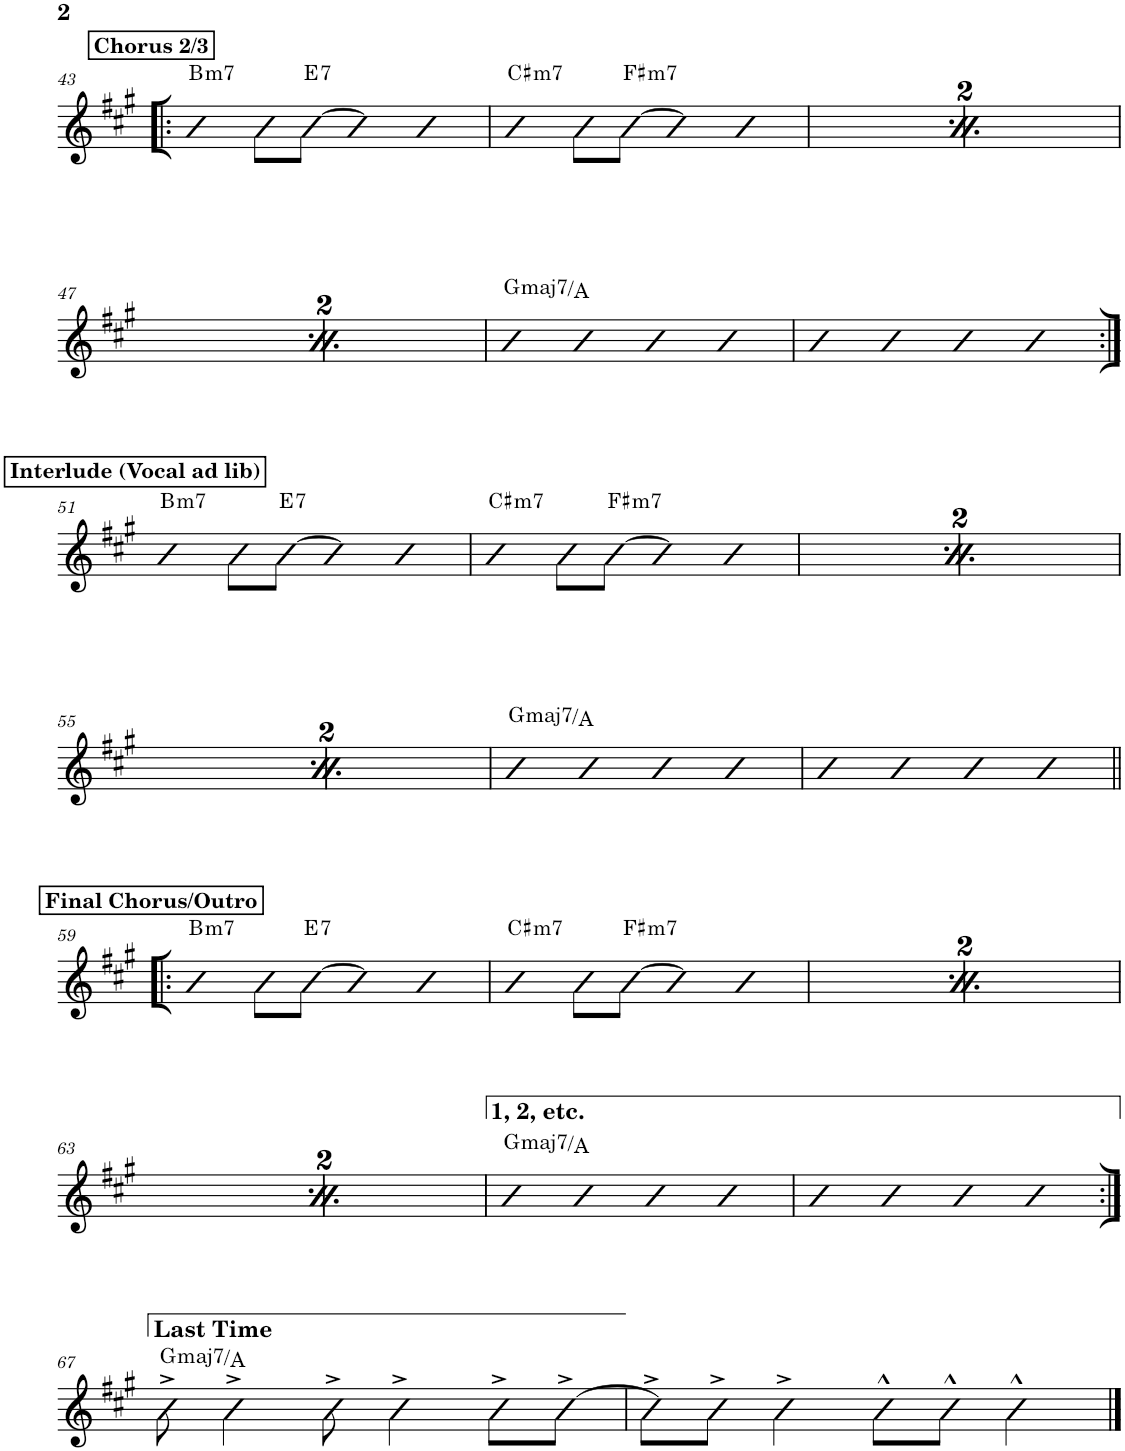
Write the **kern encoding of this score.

**kern	**harte
*part1	*part1
*staff1	*
*I"Piano	*
*I'Pno.	*
!!LO:PB:g=z
*clefG2	*
*k[f#c#g#]	*
*M4/4	*
!!LO:REH:place=s1:a:B:cj:t=Chorus 2/3
=43!|:	=43!|:
!	!LO:H:kt=m7
4b	B:min7
8b\L	.
!	!LO:H:kt=7
[8b\J	E:7
4b]	.
4b	.
=44	=44
!	!LO:H:kt=m7
4b	C#:min7
8b\L	.
!	!LO:H:kt=m7
[8b\J	F#:min7
4b]	.
4b	.
!!LO:REH:place=s1:a:B:cj:t=Chorus 2/3
=45	=45
!	!LO:H:kt=m7
4b	B:min7
8b\L	.
!	!LO:H:kt=7
[8b\J	E:7
4b]	.
4b	.
=46	=46
!	!LO:H:kt=m7
4b	C#:min7
8b\L	.
!	!LO:H:kt=m7
[8b\J	F#:min7
4b]	.
4b	.
!!LO:LB:g=z
!!LO:REH:place=s1:a:B:cj:t=Chorus 2/3
=47	=47
!	!LO:H:kt=m7
4b	B:min7
8b\L	.
!	!LO:H:kt=7
[8b\J	E:7
4b]	.
4b	.
=48	=48
!	!LO:H:kt=m7
4b	C#:min7
8b\L	.
!	!LO:H:kt=m7
[8b\J	F#:min7
4b]	.
4b	.
=49	=49
!	!LO:H:kt=maj7
4b	G:maj7/2
4b	.
4b	.
4b	.
=50	=50
4b	.
4b	.
4b	.
4b	.
!!LO:LB:g=z
!!LO:REH:place=s1:a:B:cj:t=Interlude (Vocal ad lib)
=51:|!	=51:|!
!	!LO:H:kt=m7
4b	B:min7
8b\L	.
!	!LO:H:kt=7
[8b\J	E:7
4b]	.
4b	.
=52	=52
!	!LO:H:kt=m7
4b	C#:min7
8b\L	.
!	!LO:H:kt=m7
[8b\J	F#:min7
4b]	.
4b	.
!!LO:REH:place=s1:a:B:cj:t=Interlude (Vocal ad lib)
=53	=53
!	!LO:H:kt=m7
4b	B:min7
8b\L	.
!	!LO:H:kt=7
[8b\J	E:7
4b]	.
4b	.
=54	=54
!	!LO:H:kt=m7
4b	C#:min7
8b\L	.
!	!LO:H:kt=m7
[8b\J	F#:min7
4b]	.
4b	.
!!LO:LB:g=z
!!LO:REH:place=s1:a:B:cj:t=Interlude (Vocal ad lib)
=55	=55
!	!LO:H:kt=m7
4b	B:min7
8b\L	.
!	!LO:H:kt=7
[8b\J	E:7
4b]	.
4b	.
=56	=56
!	!LO:H:kt=m7
4b	C#:min7
8b\L	.
!	!LO:H:kt=m7
[8b\J	F#:min7
4b]	.
4b	.
=57	=57
!	!LO:H:kt=maj7
4b	G:maj7/2
4b	.
4b	.
4b	.
=58	=58
4b	.
4b	.
4b	.
4b	.
!!LO:LB:g=z
!!LO:REH:place=s1:a:B:cj:t=Final Chorus/Outro
=59!|:	=59!|:
!	!LO:H:kt=m7
4b	B:min7
8b\L	.
!	!LO:H:kt=7
[8b\J	E:7
4b]	.
4b	.
=60	=60
!	!LO:H:kt=m7
4b	C#:min7
8b\L	.
!	!LO:H:kt=m7
[8b\J	F#:min7
4b]	.
4b	.
!!LO:REH:place=s1:a:B:cj:t=Final Chorus/Outro
=61	=61
!	!LO:H:kt=m7
4b	B:min7
8b\L	.
!	!LO:H:kt=7
[8b\J	E:7
4b]	.
4b	.
=62	=62
!	!LO:H:kt=m7
4b	C#:min7
8b\L	.
!	!LO:H:kt=m7
[8b\J	F#:min7
4b]	.
4b	.
!!LO:LB:g=z
!!LO:REH:place=s1:a:B:cj:t=Final Chorus/Outro
=63	=63
!	!LO:H:kt=m7
4b	B:min7
8b\L	.
!	!LO:H:kt=7
[8b\J	E:7
4b]	.
4b	.
=64	=64
!	!LO:H:kt=m7
4b	C#:min7
8b\L	.
!	!LO:H:kt=m7
[8b\J	F#:min7
4b]	.
4b	.
=65	=65
!	!LO:H:kt=maj7
4b	G:maj7/2
4b	.
4b	.
4b	.
=66	=66
4b	.
4b	.
4b	.
4b	.
!!LO:LB:g=z
=67:|!	=67:|!
!	!LO:H:kt=maj7
8b^\	G:maj7/2
4b^\	.
8b^\	.
4b^\	.
8b^\L	.
[8b^\J	.
=68	=68
8b^\L]	.
8b^\J	.
4b^\	.
8b^^\L	.
8b^^\J	.
4b^^\	.
==	==
*-	*-
